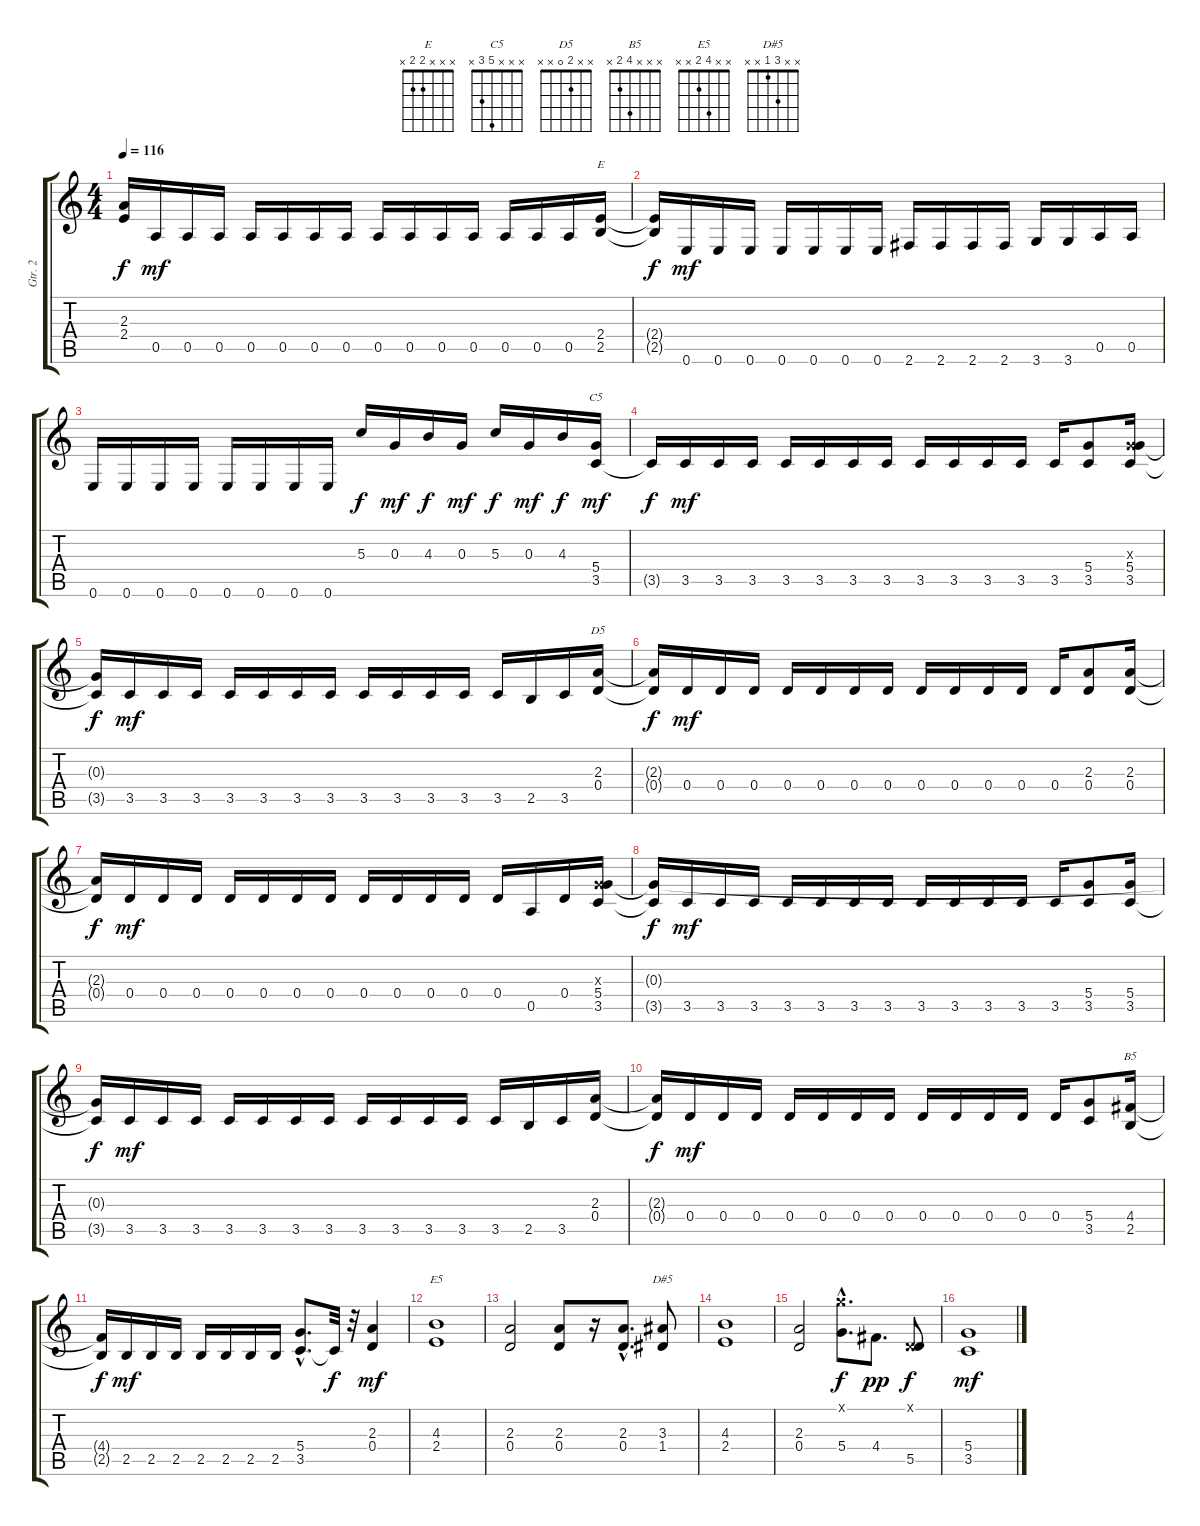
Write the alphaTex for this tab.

\track ("Gtr. 2" "Gtr. 2") {instrument overdrivenguitar}
\staff {score tabs}
\tuning (E4 B3 G3 D3 A2 E2) {hide}
\chord ("E" x x x 2 2 x)
\chord ("C5" x x x 5 3 x)
\chord ("D5" x x 2 0 x x)
\chord ("B5" x x x 4 2 x)
\chord ("E5" x x 4 2 x x)
\chord ("D#5" x x 3 1 x x)
\ts (4 4)
\tempo 116
\clef g2
\ks c
(2.3{t} 2.4{t}).16{dy f} 0.5.16{dy mf} 0.5.16 0.5.16 0.5.16 0.5.16 0.5.16 0.5.16 0.5.16 0.5.16 0.5.16 0.5.16 0.5.16 0.5.16 0.5.16 (2.4 2.5).16{ch "E"} |
(2.4{t} 2.5{t}).16{dy f} 0.6.16{dy mf} 0.6.16 0.6.16 0.6.16 0.6.16 0.6.16 0.6.16 2.6.16 2.6.16 2.6.16 2.6.16 3.6.16 3.6.16 0.5.16 0.5.16 |
0.6.16 0.6.16 0.6.16 0.6.16 0.6.16 0.6.16 0.6.16 0.6.16 5.3.16{dy f} 0.3.16{dy mf} 4.3.16{dy f} 0.3.16{dy mf} 5.3.16{dy f} 0.3.16{dy mf} 4.3.16{dy f} (5.4 3.5).16{ch "C5" dy mf} |
3.5{t}.16{dy f} 3.5.16{dy mf} 3.5.16 3.5.16 3.5.16 3.5.16 3.5.16 3.5.16 3.5.16 3.5.16 3.5.16 3.5.16 3.5.16 (5.4 3.5).8 (0.3{x} 5.4 3.5).16 |
(0.3{t} 3.5{t}).16{dy f} 3.5.16{dy mf} 3.5.16 3.5.16 3.5.16 3.5.16 3.5.16 3.5.16 3.5.16 3.5.16 3.5.16 3.5.16 3.5.16 2.5.16 3.5.16 (2.3 0.4).16{ch "D5"} |
(2.3{t} 0.4{t}).16{dy f} 0.4.16{dy mf} 0.4.16 0.4.16 0.4.16 0.4.16 0.4.16 0.4.16 0.4.16 0.4.16 0.4.16 0.4.16 0.4.16 (2.3 0.4).8 (2.3 0.4).16 |
(2.3{t} 0.4{t}).16{dy f} 0.4.16{dy mf} 0.4.16 0.4.16 0.4.16 0.4.16 0.4.16 0.4.16 0.4.16 0.4.16 0.4.16 0.4.16 0.4.16 0.5.16 0.4.16 (0.3{x} 5.4 3.5).16 |
(0.3{t} 3.5{t}).16{dy f} 3.5.16{dy mf} 3.5.16 3.5.16 3.5.16 3.5.16 3.5.16 3.5.16 3.5.16 3.5.16 3.5.16 3.5.16 3.5.16 (5.4 3.5).8 (5.4 3.5).16 |
(0.3{t} 3.5{t}).16{dy f} 3.5.16{dy mf} 3.5.16 3.5.16 3.5.16 3.5.16 3.5.16 3.5.16 3.5.16 3.5.16 3.5.16 3.5.16 3.5.16 2.5.16 3.5.16 (2.3 0.4).16 |
(2.3{t} 0.4{t}).16{dy f} 0.4.16{dy mf} 0.4.16 0.4.16 0.4.16 0.4.16 0.4.16 0.4.16 0.4.16 0.4.16 0.4.16 0.4.16 0.4.16 (5.4 3.5).8 (4.4 2.5).16{ch "B5"} |
(4.4{t} 2.5{t}).16{dy f} 2.5.16{dy mf} 2.5.16 2.5.16 2.5.16 2.5.16 2.5.16 2.5.16 (5.4{hac} 3.5{hac}).8{d} 3.5{t}.32{dy f} r.32 (2.3 0.4).4{dy mf} |
(4.3 2.4).1{ch "E5"} |
(2.3 0.4).2 (2.3 0.4).8 r.16 (2.3{hac} 0.4{hac}).8{d} (3.3 1.4).8{ch "D#5"} |
(4.3 2.4).1 |
(2.3 0.4).2 (3.1{hac x} 5.4{hac}).8{d dy f} 4.4.8{d dy pp} (-14.1{x} 5.5).8{dy f} |
(5.4 3.5).1{dy mf}
